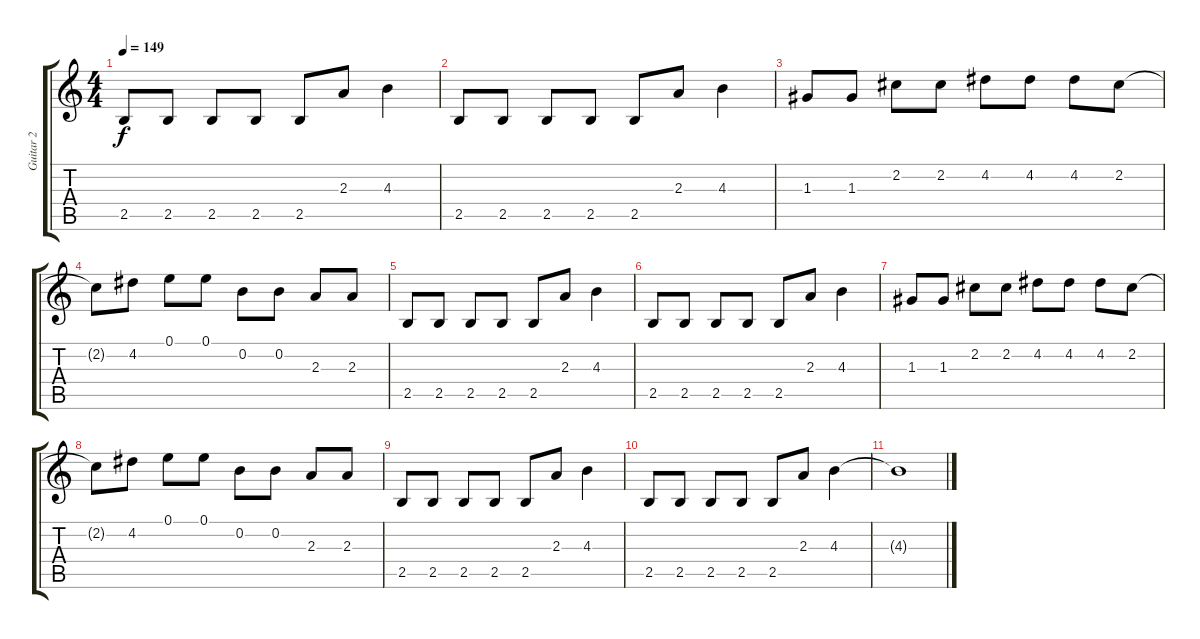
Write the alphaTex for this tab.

\track ("Guitar 2" "Guitar 2") {instrument electricguitarclean}
\staff {score tabs}
\tuning (E4 B3 G3 D3 A2 E2) {hide}
\ts (4 4)
\tempo 149
\clef g2
\ks c
2.5.8{dy f} 2.5.8 2.5.8 2.5.8 2.5.8 2.3.8 4.3.4 |
2.5.8 2.5.8 2.5.8 2.5.8 2.5.8 2.3.8 4.3.4 |
1.3.8 1.3.8 2.2.8 2.2.8 4.2.8 4.2.8 4.2.8 2.2.8 |
2.2{t}.8 4.2.8 0.1.8 0.1.8 0.2.8 0.2.8 2.3.8 2.3.8 |
2.5.8 2.5.8 2.5.8 2.5.8 2.5.8 2.3.8 4.3.4 |
2.5.8 2.5.8 2.5.8 2.5.8 2.5.8 2.3.8 4.3.4 |
1.3.8 1.3.8 2.2.8 2.2.8 4.2.8 4.2.8 4.2.8 2.2.8 |
2.2{t}.8 4.2.8 0.1.8 0.1.8 0.2.8 0.2.8 2.3.8 2.3.8 |
2.5.8 2.5.8 2.5.8 2.5.8 2.5.8 2.3.8 4.3.4 |
2.5.8 2.5.8 2.5.8 2.5.8 2.5.8 2.3.8 4.3.4 |
4.3{t}.1
